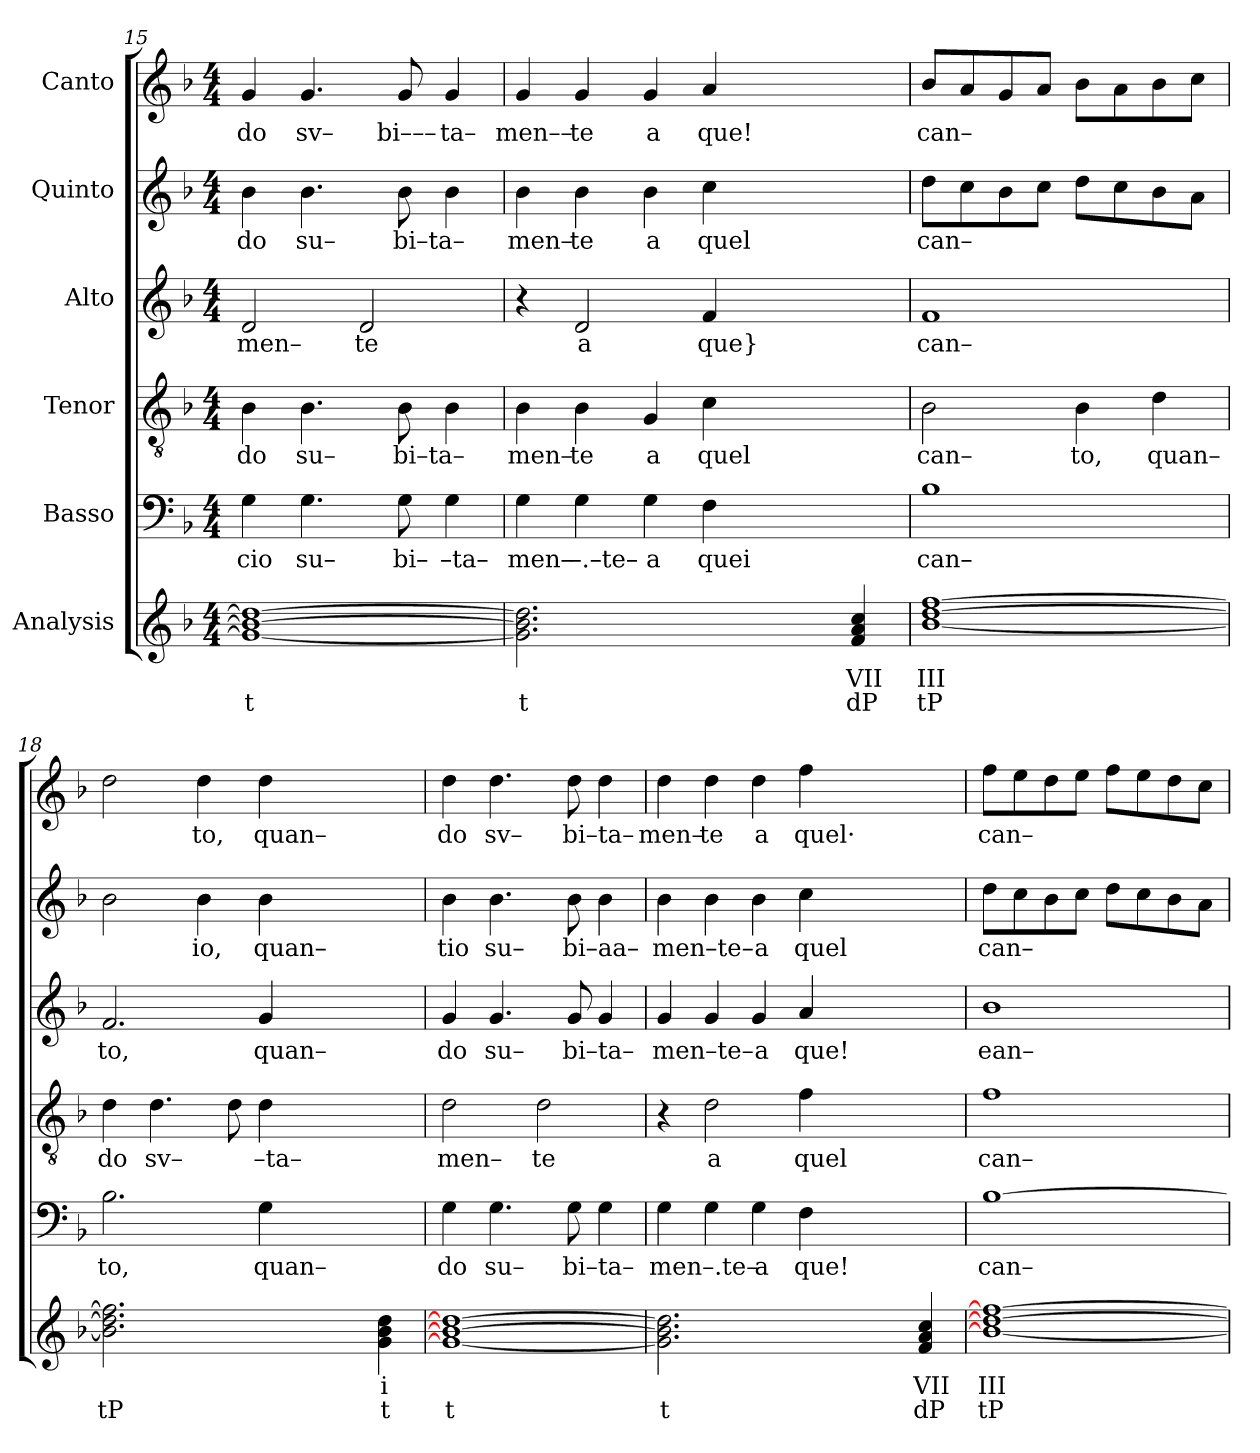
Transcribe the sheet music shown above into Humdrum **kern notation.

**kern	**text	**text	**kern	**text	**kern	**text	**kern	**text	**kern	**text	**kern	**text
*part6	*part6	*part6	*part5	*part5	*part4	*part4	*part3	*part3	*part2	*part2	*part1	*part1
*staff6	*staff6	*staff6	*staff5	*staff5	*staff4	*staff4	*staff3	*staff3	*staff2	*staff2	*staff1	*staff1
*I"Analysis	*	*	*I"Basso	*	*I"Tenor	*	*I"Alto	*	*I"Quinto	*	*I"Canto	*
*	*	*	*clefF4	*	*clefGv2	*	*clefG2	*	*clefG2	*	*clefG2	*
*k[b-]	*	*	*k[b-]	*	*k[b-]	*	*k[b-]	*	*k[b-]	*	*k[b-]	*
*	*	*	*F:	*	*F:	*	*F:	*	*F:	*	*F:	*
*M4/4	*	*	*M4/4	*	*M4/4	*	*M4/4	*	*M4/4	*	*M4/4	*
=15	=15	=15	=15	=15	=15	=15	=15	=15	=15	=15	=15	=15
!	!	!	!	!LO:LY:b	!	!	!	!	!	!	!	!
!	!	!	!	!	!	!LO:LY:b	!	!	!	!	!	!
!	!	!	!	!	!	!	!	!LO:LY:b	!	!	!	!
!	!	!	!	!	!	!	!	!	!	!LO:LY:b	!	!
!	!	!	!	!	!	!	!	!	!	!	!	!LO:LY:b
1g_ 1b-_ 1dd_	.	t	4G\	cio	4B-\	do	2d/	men–	4b-\	do	4g/	do
!	!	!	!	!LO:LY:b	!	!	!	!	!	!	!	!
!	!	!	!	!	!	!LO:LY:b	!	!	!	!	!	!
!	!	!	!	!	!	!	!	!	!	!LO:LY:b	!	!
!	!	!	!	!	!	!	!	!	!	!	!	!LO:LY:b
.	.	.	4.G\	su–	4.B-\	su–	.	.	4.b-\	su–	4.g/	sv–
!	!	!	!	!	!	!	!	!LO:LY:b	!	!	!	!
.	.	.	.	.	.	.	2d/	te	.	.	.	.
!	!	!	!	!LO:LY:b	!	!	!	!	!	!	!	!
!	!	!	!	!	!	!LO:LY:b	!	!	!	!	!	!
!	!	!	!	!	!	!	!	!	!	!LO:LY:b	!	!
!	!	!	!	!	!	!	!	!	!	!	!	!LO:LY:b
.	.	.	8G\	bi–	8B-\	bi–ta–	.	.	8b-\	bi–ta–	8g/	bi–––
!	!	!	!	!LO:LY:b	!	!	!	!	!	!	!	!
!	!	!	!	!	!	!	!	!	!	!	!	!LO:LY:b
.	.	.	4G\	–ta–	4B-\	.	.	.	4b-\	.	4g/	ta–
=16	=16	=16	=16	=16	=16	=16	=16	=16	=16	=16	=16	=16
!	!	!	!	!LO:LY:b	!	!	!	!	!	!	!	!
!	!	!	!	!	!	!LO:LY:b	!	!	!	!	!	!
!	!	!	!	!	!	!	!	!	!	!LO:LY:b	!	!
!	!	!	!	!	!	!	!	!	!	!	!	!LO:LY:b
2.g] 2.b-] 2.dd]	.	t	4G\	men–	4B-\	men–	4r	.	4b-\	men–	4g/	men––
!	!	!	!	!LO:LY:b	!	!	!	!	!	!	!	!
!	!	!	!	!	!	!LO:LY:b	!	!	!	!	!	!
!	!	!	!	!	!	!	!	!LO:LY:b	!	!	!	!
!	!	!	!	!	!	!	!	!	!	!LO:LY:b	!	!
!	!	!	!	!	!	!	!	!	!	!	!	!LO:LY:b
.	.	.	4G\	–.–te–	4B-\	te	2d/	a	4b-\	te	4g/	te
!	!	!	!	!LO:LY:b	!	!	!	!	!	!	!	!
!	!	!	!	!	!	!LO:LY:b	!	!	!	!	!	!
!	!	!	!	!	!	!	!	!	!	!LO:LY:b	!	!
!	!	!	!	!	!	!	!	!	!	!	!	!LO:LY:b
.	.	.	4G\	a	4G/	a	.	.	4b-\	a	4g/	a
!	!	!	!	!LO:LY:b	!	!	!	!	!	!	!	!
!	!	!	!	!	!	!LO:LY:b	!	!	!	!	!	!
!	!	!	!	!	!	!	!	!LO:LY:b	!	!	!	!
!	!	!	!	!	!	!	!	!	!	!LO:LY:b	!	!
!	!	!	!	!	!	!	!	!	!	!	!	!LO:LY:b
2.ryy	.	.	4F\	quei	4c\	quel	4f/	que}	4cc\	quel	4a/	que!
.	.	.	2.ryy	.	2.ryy	.	2.ryy	.	2.ryy	.	2.ryy	.
4f 4a 4cc	VII	dP	.	.	.	.	.	.	.	.	.	.
=17	=17	=17	=17	=17	=17	=17	=17	=17	=17	=17	=17	=17
!	!	!	!	!LO:LY:b	!	!	!	!	!	!	!	!
!	!	!	!	!	!	!LO:LY:b	!	!	!	!	!	!
!	!	!	!	!	!	!	!	!LO:LY:b	!	!	!	!
!	!	!	!	!	!	!	!	!	!	!LO:LY:b	!	!
!	!	!	!	!	!	!	!	!	!	!	!	!LO:LY:b
[1b- [1dd [1ff	III	tP	1B-	can–	2B-\	can–	1f	can–	8dd\L	can–	8b-/L	can–
.	.	.	.	.	.	.	.	.	8cc\	.	8a/	.
.	.	.	.	.	.	.	.	.	8b-\	.	8g/	.
.	.	.	.	.	.	.	.	.	8cc\J	.	8a/J	.
!	!	!	!	!	!	!LO:LY:b	!	!	!	!	!	!
.	.	.	.	.	4B-\	to,	.	.	8dd\L	.	8b-\L	.
.	.	.	.	.	.	.	.	.	8cc\	.	8a\	.
!	!	!	!	!	!	!LO:LY:b	!	!	!	!	!	!
.	.	.	.	.	4d\	quan–	.	.	8b-\	.	8b-\	.
.	.	.	.	.	.	.	.	.	8a\J	.	8cc\J	.
=18	=18	=18	=18	=18	=18	=18	=18	=18	=18	=18	=18	=18
!	!	!	!	!LO:LY:b	!	!	!	!	!	!	!	!
!	!	!	!	!	!	!LO:LY:b	!	!	!	!	!	!
!	!	!	!	!	!	!	!	!LO:LY:b	!	!	!	!
2.b-] 2.dd] 2.ff]	.	tP	2.B-\	to,	4d\	do	2.f/	to,	2b-\	.	2dd\	.
!	!	!	!	!	!	!LO:LY:b	!	!	!	!	!	!
.	.	.	.	.	4.d\	sv–	.	.	.	.	.	.
!	!	!	!	!	!	!	!	!	!	!LO:LY:b	!	!
!	!	!	!	!	!	!	!	!	!	!	!	!LO:LY:b
.	.	.	.	.	.	.	.	.	4b-\	io,	4dd\	to,
.	.	.	.	.	8d\	.	.	.	.	.	.	.
!	!	!	!	!LO:LY:b	!	!	!	!	!	!	!	!
!	!	!	!	!	!	!LO:LY:b	!	!	!	!	!	!
!	!	!	!	!	!	!	!	!LO:LY:b	!	!	!	!
!	!	!	!	!	!	!	!	!	!	!LO:LY:b	!	!
!	!	!	!	!	!	!	!	!	!	!	!	!LO:LY:b
2.ryy	.	.	4G\	quan–	4d\	–ta–	4g/	quan–	4b-\	quan–	4dd\	quan–
.	.	.	2.ryy	.	2.ryy	.	2.ryy	.	2.ryy	.	2.ryy	.
4g 4b- 4dd	i	t	.	.	.	.	.	.	.	.	.	.
=19	=19	=19	=19	=19	=19	=19	=19	=19	=19	=19	=19	=19
!	!	!	!	!LO:LY:b	!	!	!	!	!	!	!	!
!	!	!	!	!	!	!LO:LY:b	!	!	!	!	!	!
!	!	!	!	!	!	!	!	!LO:LY:b	!	!	!	!
!	!	!	!	!	!	!	!	!	!	!LO:LY:b	!	!
!	!	!	!	!	!	!	!	!	!	!	!	!LO:LY:b
1g_ 1b-_ 1dd_	.	t	4G\	do	2d\	men–	4g/	do	4b-\	tio	4dd\	do
!	!	!	!	!LO:LY:b	!	!	!	!	!	!	!	!
!	!	!	!	!	!	!	!	!LO:LY:b	!	!	!	!
!	!	!	!	!	!	!	!	!	!	!LO:LY:b	!	!
!	!	!	!	!	!	!	!	!	!	!	!	!LO:LY:b
.	.	.	4.G\	su–	.	.	4.g/	su–	4.b-\	su–	4.dd\	sv–
!	!	!	!	!	!	!LO:LY:b	!	!	!	!	!	!
.	.	.	.	.	2d\	te	.	.	.	.	.	.
!	!	!	!	!LO:LY:b	!	!	!	!	!	!	!	!
!	!	!	!	!	!	!	!	!LO:LY:b	!	!	!	!
!	!	!	!	!	!	!	!	!	!	!LO:LY:b	!	!
!	!	!	!	!	!	!	!	!	!	!	!	!LO:LY:b
.	.	.	8G\	bi–ta–	.	.	8g/	bi–ta–	8b-\	bi–aa–	8dd\	bi–ta–
.	.	.	4G\	.	.	.	4g/	.	4b-\	.	4dd\	.
=20	=20	=20	=20	=20	=20	=20	=20	=20	=20	=20	=20	=20
!	!	!	!	!LO:LY:b	!	!	!	!	!	!	!	!
!	!	!	!	!	!	!	!	!LO:LY:b	!	!	!	!
!	!	!	!	!	!	!	!	!	!	!LO:LY:b	!	!
!	!	!	!	!	!	!	!	!	!	!	!	!LO:LY:b
2.g] 2.b-] 2.dd]	.	t	4G\	men–.te–	4r	.	4g/	men–te–	4b-\	men–te–	4dd\	men–
!	!	!	!	!	!	!LO:LY:b	!	!	!	!	!	!
!	!	!	!	!	!	!	!	!	!	!	!	!LO:LY:b
.	.	.	4G\	.	2d\	a	4g/	.	4b-\	.	4dd\	te
!	!	!	!	!LO:LY:b	!	!	!	!	!	!	!	!
!	!	!	!	!	!	!	!	!LO:LY:b	!	!	!	!
!	!	!	!	!	!	!	!	!	!	!LO:LY:b	!	!
!	!	!	!	!	!	!	!	!	!	!	!	!LO:LY:b
.	.	.	4G\	a	.	.	4g/	a	4b-\	a	4dd\	a
!	!	!	!	!LO:LY:b	!	!	!	!	!	!	!	!
!	!	!	!	!	!	!LO:LY:b	!	!	!	!	!	!
!	!	!	!	!	!	!	!	!LO:LY:b	!	!	!	!
!	!	!	!	!	!	!	!	!	!	!LO:LY:b	!	!
!	!	!	!	!	!	!	!	!	!	!	!	!LO:LY:b
2.ryy	.	.	4F\	que!	4f\	quel	4a/	que!	4cc\	quel	4ff\	quel·
.	.	.	2.ryy	.	2.ryy	.	2.ryy	.	2.ryy	.	2.ryy	.
4f 4a 4cc	VII	dP	.	.	.	.	.	.	.	.	.	.
=21	=21	=21	=21	=21	=21	=21	=21	=21	=21	=21	=21	=21
!	!	!	!	!LO:LY:b	!	!	!	!	!	!	!	!
!	!	!	!	!	!	!LO:LY:b	!	!	!	!	!	!
!	!	!	!	!	!	!	!	!LO:LY:b	!	!	!	!
!	!	!	!	!	!	!	!	!	!	!LO:LY:b	!	!
!	!	!	!	!	!	!	!	!	!	!	!	!LO:LY:b
1b-_ 1dd_ 1ff_	III	tP	[1B-	can–	1f	can–	1b-	ean–	8dd\L	can–	8ff\L	can–
.	.	.	.	.	.	.	.	.	8cc\	.	8ee\	.
.	.	.	.	.	.	.	.	.	8b-\	.	8dd\	.
.	.	.	.	.	.	.	.	.	8cc\J	.	8ee\J	.
.	.	.	.	.	.	.	.	.	8dd\L	.	8ff\L	.
.	.	.	.	.	.	.	.	.	8cc\	.	8ee\	.
.	.	.	.	.	.	.	.	.	8b-\	.	8dd\	.
.	.	.	.	.	.	.	.	.	8a\J	.	8cc\J	.
=	=	=	=	=	=	=	=	=	=	=	=	=
*-	*-	*-	*-	*-	*-	*-	*-	*-	*-	*-	*-	*-
